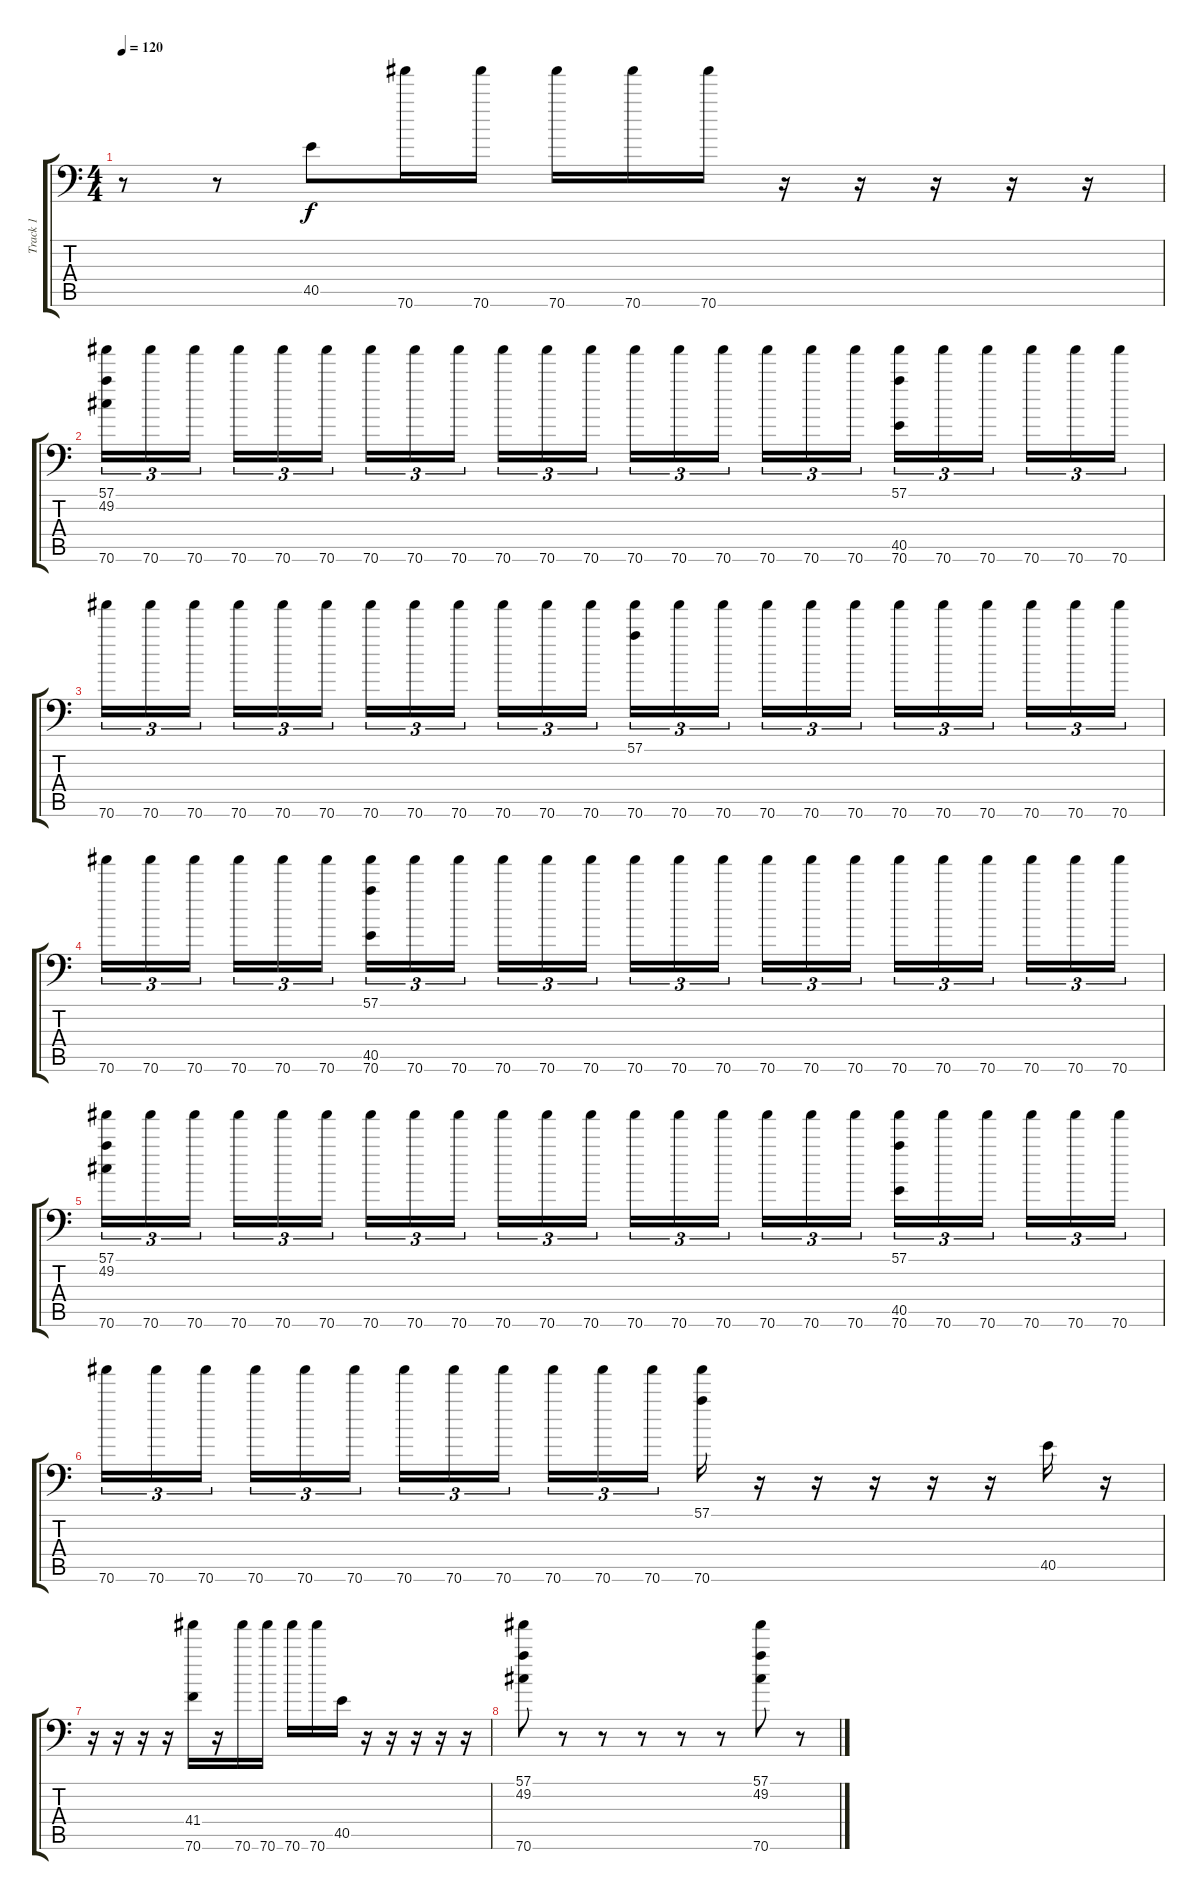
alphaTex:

\track ("Track 1" "Track 1") {instrument acousticgrandpiano}
\staff {score tabs}
\tuning (C-1 C-1 C-1 C-1 C-1 C-1) {hide}
\ts (4 4)
\tempo 120
\clef f4
\ks c
r.8{dy f} r.8 40.5.8 70.6.16 70.6.16 70.6.16 70.6.16 70.6.16 r.16 r.16 r.16 r.16 r.16 |
(57.1 49.2 70.6).16{tu (3 2)} 70.6.16{tu (3 2)} 70.6.16{tu (3 2)} 70.6.16{tu (3 2)} 70.6.16{tu (3 2)} 70.6.16{tu (3 2)} 70.6.16{tu (3 2)} 70.6.16{tu (3 2)} 70.6.16{tu (3 2)} 70.6.16{tu (3 2)} 70.6.16{tu (3 2)} 70.6.16{tu (3 2)} 70.6.16{tu (3 2)} 70.6.16{tu (3 2)} 70.6.16{tu (3 2)} 70.6.16{tu (3 2)} 70.6.16{tu (3 2)} 70.6.16{tu (3 2)} (57.1 40.5 70.6).16{tu (3 2)} 70.6.16{tu (3 2)} 70.6.16{tu (3 2)} 70.6.16{tu (3 2)} 70.6.16{tu (3 2)} 70.6.16{tu (3 2)} |
70.6.16{tu (3 2)} 70.6.16{tu (3 2)} 70.6.16{tu (3 2)} 70.6.16{tu (3 2)} 70.6.16{tu (3 2)} 70.6.16{tu (3 2)} 70.6.16{tu (3 2)} 70.6.16{tu (3 2)} 70.6.16{tu (3 2)} 70.6.16{tu (3 2)} 70.6.16{tu (3 2)} 70.6.16{tu (3 2)} (57.1 70.6).16{tu (3 2)} 70.6.16{tu (3 2)} 70.6.16{tu (3 2)} 70.6.16{tu (3 2)} 70.6.16{tu (3 2)} 70.6.16{tu (3 2)} 70.6.16{tu (3 2)} 70.6.16{tu (3 2)} 70.6.16{tu (3 2)} 70.6.16{tu (3 2)} 70.6.16{tu (3 2)} 70.6.16{tu (3 2)} |
70.6.16{tu (3 2)} 70.6.16{tu (3 2)} 70.6.16{tu (3 2)} 70.6.16{tu (3 2)} 70.6.16{tu (3 2)} 70.6.16{tu (3 2)} (57.1 40.5 70.6).16{tu (3 2)} 70.6.16{tu (3 2)} 70.6.16{tu (3 2)} 70.6.16{tu (3 2)} 70.6.16{tu (3 2)} 70.6.16{tu (3 2)} 70.6.16{tu (3 2)} 70.6.16{tu (3 2)} 70.6.16{tu (3 2)} 70.6.16{tu (3 2)} 70.6.16{tu (3 2)} 70.6.16{tu (3 2)} 70.6.16{tu (3 2)} 70.6.16{tu (3 2)} 70.6.16{tu (3 2)} 70.6.16{tu (3 2)} 70.6.16{tu (3 2)} 70.6.16{tu (3 2)} |
(57.1 49.2 70.6).16{tu (3 2)} 70.6.16{tu (3 2)} 70.6.16{tu (3 2)} 70.6.16{tu (3 2)} 70.6.16{tu (3 2)} 70.6.16{tu (3 2)} 70.6.16{tu (3 2)} 70.6.16{tu (3 2)} 70.6.16{tu (3 2)} 70.6.16{tu (3 2)} 70.6.16{tu (3 2)} 70.6.16{tu (3 2)} 70.6.16{tu (3 2)} 70.6.16{tu (3 2)} 70.6.16{tu (3 2)} 70.6.16{tu (3 2)} 70.6.16{tu (3 2)} 70.6.16{tu (3 2)} (57.1 40.5 70.6).16{tu (3 2)} 70.6.16{tu (3 2)} 70.6.16{tu (3 2)} 70.6.16{tu (3 2)} 70.6.16{tu (3 2)} 70.6.16{tu (3 2)} |
70.6.16{tu (3 2)} 70.6.16{tu (3 2)} 70.6.16{tu (3 2)} 70.6.16{tu (3 2)} 70.6.16{tu (3 2)} 70.6.16{tu (3 2)} 70.6.16{tu (3 2)} 70.6.16{tu (3 2)} 70.6.16{tu (3 2)} 70.6.16{tu (3 2)} 70.6.16{tu (3 2)} 70.6.16{tu (3 2)} (57.1 70.6).16 r.16 r.16 r.16 r.16 r.16 40.5.16 r.16 |
r.16 r.16 r.16 r.16 (41.4 70.6).16 r.16 70.6.16 70.6.16 70.6.16 70.6.16 40.5.16 r.16 r.16 r.16 r.16 r.16 |
(57.1 49.2 70.6).8 r.8 r.8 r.8 r.8 r.8 (57.1 49.2 70.6).8 r.8
